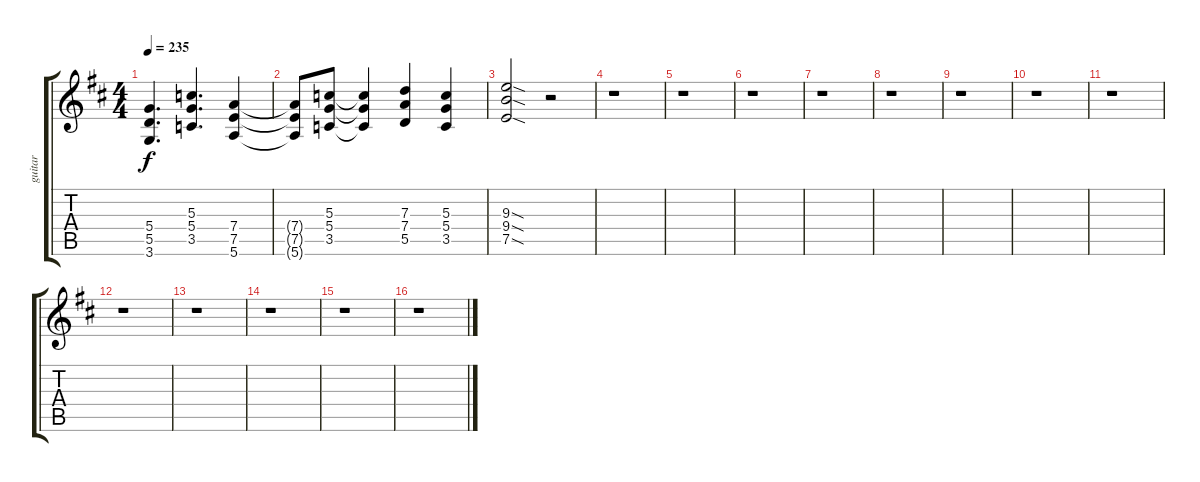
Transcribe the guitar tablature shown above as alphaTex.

\track ("guitar" "guitar") {instrument acousticguitarsteel}
\staff {score tabs}
\tuning (E4 B3 G3 D3 A2 E2) {hide}
\ts (4 4)
\tempo 235
\clef g2
\ks d
(5.4 5.5 3.6).4{d dy f} (5.3 5.4 3.5).4{d} (7.4 7.5 5.6).4 |
(7.4{t} 7.5{t} 5.6{t}).8 (5.3 5.4 3.5).8 (5.3{t} 5.4{t} 3.5{t}).4 (7.3 7.4 5.5).4 (5.3 5.4 3.5).4 |
(9.3{sod} 9.4{sod} 7.5{sod}).2 r.2 |
r.1 |
r.1 |
r.1 |
r.1 |
r.1 |
r.1 |
r.1 |
r.1 |
r.1 |
r.1 |
r.1 |
r.1 |
r.1
